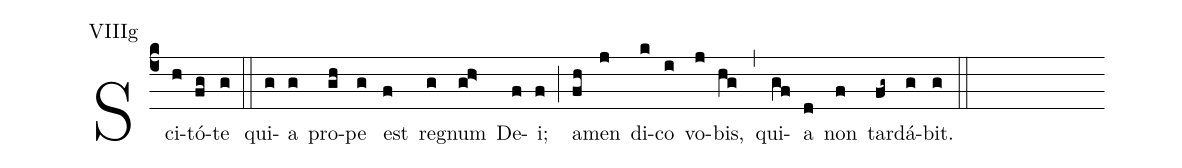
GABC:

annotation: VIIIg;
%%
(c4)Sci(h)tó(fg)te(g) (::) qui(g)a(g) pro(gh)pe(g) est(f) re(g)gnum(gh>) De(f)i;(f) (;) a(fh)men(j) di(k)co(i) vo(j)bis,(hg) (,) qui(gf)a(d) non(f) tar(fg~)dá(g)bit.(g) (::)
